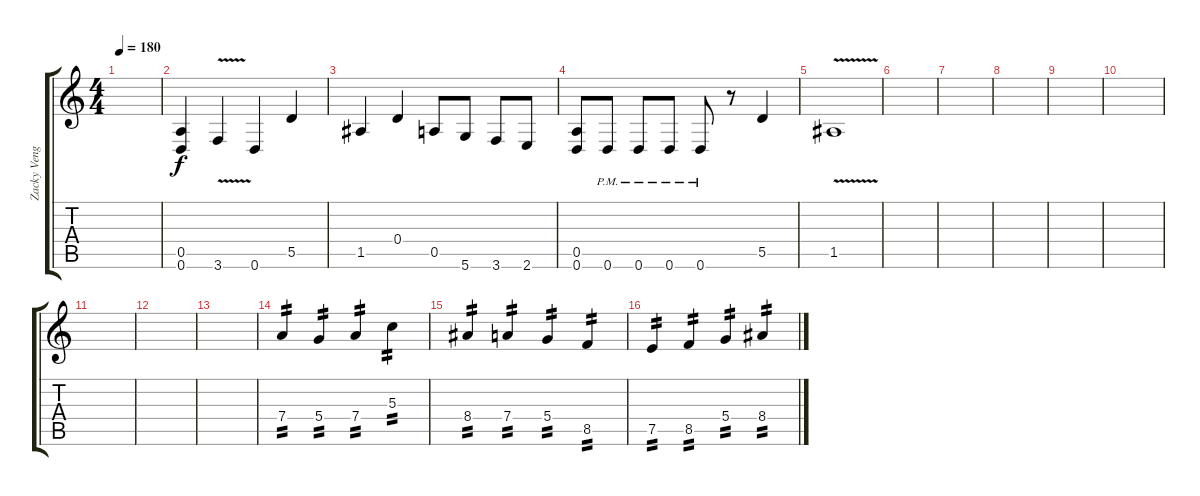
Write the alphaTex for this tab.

\track ("Zacky Vengeance" "Zacky Veng") {instrument distortionguitar}
\staff {score tabs}
\tuning (E4 B3 G3 D3 A2 D2) {hide}
\ts (4 4)
\tempo 180
\clef g2
\ks c
|
(0.5 0.6).4 3.6{v}.4 0.6.4 5.5.4 |
1.5.4 0.4.4 0.5.8 5.6.8 3.6.8 2.6.8 |
(0.5 0.6).8 0.6{pm}.8 0.6{pm}.8 0.6{pm}.8 0.6{pm}.8 r.8 5.5.4 |
1.5{v}.1 |
|
|
|
|
|
|
|
|
7.4.4{tp 2} 5.4.4{tp 2} 7.4.4{tp 2} 5.3.4{tp 2} |
8.4.4{tp 2} 7.4.4{tp 2} 5.4.4{tp 2} 8.5.4{tp 2} |
7.5.4{tp 2} 8.5.4{tp 2} 5.4.4{tp 2} 8.4.4{tp 2}
